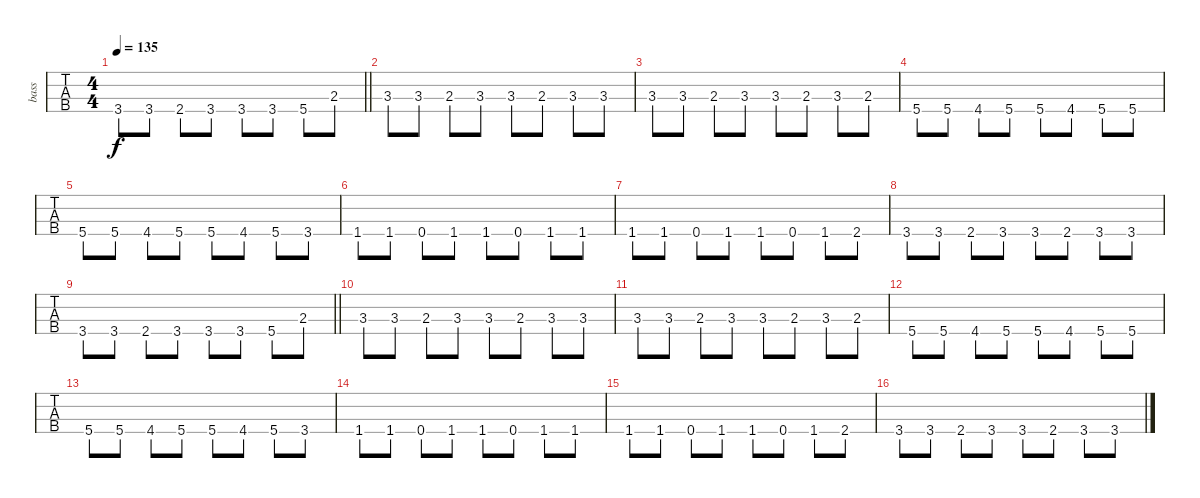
\track ("bass" "bass") {instrument electricbassfinger}
\staff {tabs}
\tuning (G2 D2 A1 E1) {hide}
\ts (4 4)
\tempo 135
\clef f4
\barLineRight lightlight
\ks c
3.4.8{dy f} 3.4.8 2.4.8 3.4.8 3.4.8 3.4.8 5.4.8 2.3.8 |
3.3.8 3.3.8 2.3.8 3.3.8 3.3.8 2.3.8 3.3.8 3.3.8 |
3.3.8 3.3.8 2.3.8 3.3.8 3.3.8 2.3.8 3.3.8 2.3.8 |
5.4.8 5.4.8 4.4.8 5.4.8 5.4.8 4.4.8 5.4.8 5.4.8 |
5.4.8 5.4.8 4.4.8 5.4.8 5.4.8 4.4.8 5.4.8 3.4.8 |
1.4.8 1.4.8 0.4.8 1.4.8 1.4.8 0.4.8 1.4.8 1.4.8 |
1.4.8 1.4.8 0.4.8 1.4.8 1.4.8 0.4.8 1.4.8 2.4.8 |
3.4.8 3.4.8 2.4.8 3.4.8 3.4.8 2.4.8 3.4.8 3.4.8 |
\barLineRight lightlight
3.4.8 3.4.8 2.4.8 3.4.8 3.4.8 3.4.8 5.4.8 2.3.8 |
3.3.8 3.3.8 2.3.8 3.3.8 3.3.8 2.3.8 3.3.8 3.3.8 |
3.3.8 3.3.8 2.3.8 3.3.8 3.3.8 2.3.8 3.3.8 2.3.8 |
5.4.8 5.4.8 4.4.8 5.4.8 5.4.8 4.4.8 5.4.8 5.4.8 |
5.4.8 5.4.8 4.4.8 5.4.8 5.4.8 4.4.8 5.4.8 3.4.8 |
1.4.8 1.4.8 0.4.8 1.4.8 1.4.8 0.4.8 1.4.8 1.4.8 |
1.4.8 1.4.8 0.4.8 1.4.8 1.4.8 0.4.8 1.4.8 2.4.8 |
3.4.8 3.4.8 2.4.8 3.4.8 3.4.8 2.4.8 3.4.8 3.4.8
